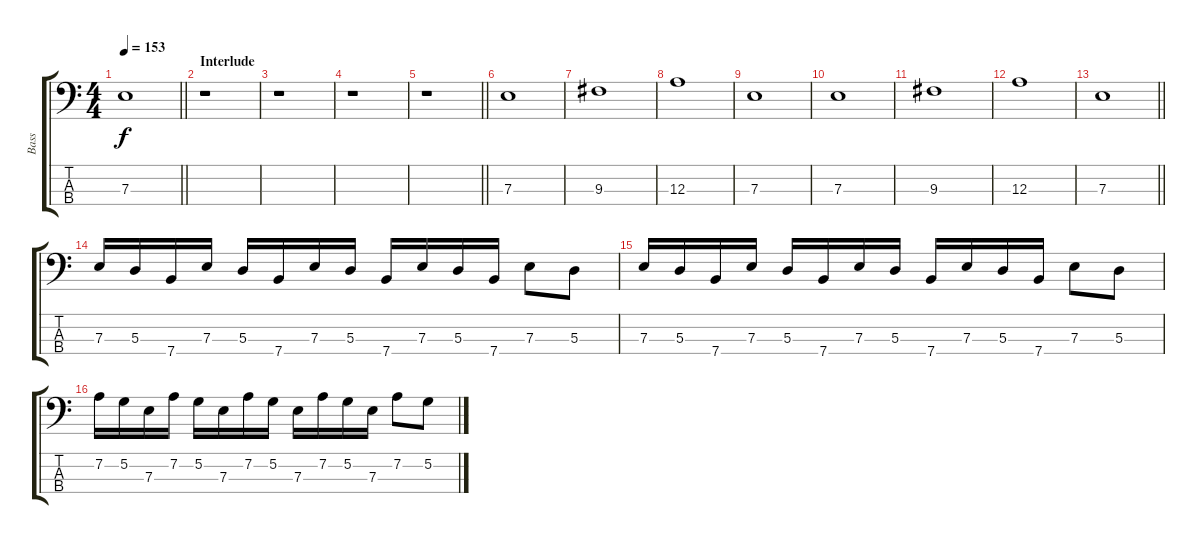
\track ("Bass" "Bass") {instrument electricbassfinger}
\staff {score tabs}
\tuning (G2 D2 A1 E1) {hide}
\ts (4 4)
\tempo 153
\clef f4
\barLineRight lightlight
\ks c
7.3.1{dy f} |
\section ("" "Interlude")
r.1 |
r.1 |
r.1 |
\barLineRight lightlight
r.1 |
\section ("" "")
7.3.1 |
9.3.1 |
12.3.1 |
7.3.1 |
7.3.1 |
9.3.1 |
12.3.1 |
\barLineRight lightlight
7.3.1 |
\section ("" "")
7.3.16 5.3.16 7.4.16 7.3.16 5.3.16 7.4.16 7.3.16 5.3.16 7.4.16 7.3.16 5.3.16 7.4.16 7.3.8 5.3.8 |
7.3.16 5.3.16 7.4.16 7.3.16 5.3.16 7.4.16 7.3.16 5.3.16 7.4.16 7.3.16 5.3.16 7.4.16 7.3.8 5.3.8 |
7.2.16 5.2.16 7.3.16 7.2.16 5.2.16 7.3.16 7.2.16 5.2.16 7.3.16 7.2.16 5.2.16 7.3.16 7.2.8 5.2.8
